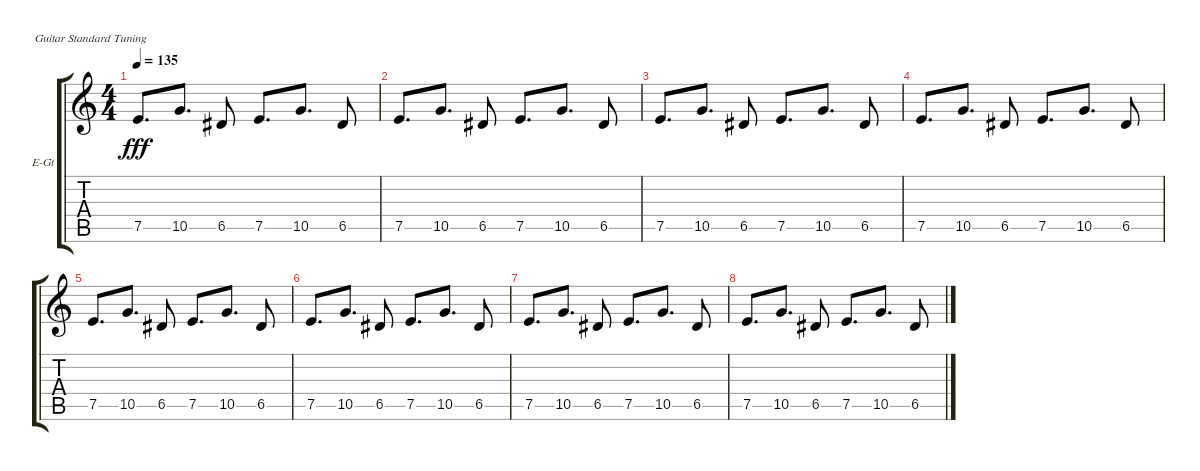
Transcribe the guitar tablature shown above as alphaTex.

\defaultSystemsLayout 4
\bracketExtendMode groupsimilarinstruments
\firstSystemTrackNameOrientation horizontal
\otherSystemsTrackNameOrientation horizontal
\track ("Cook - Clean" "E-Gt") {instrument electricguitarclean}
\staff {score tabs}
\tuning (E4 B3 G3 D3 A2 E2)
\ts (4 4)
\tempo 135
\clef g2
\ks c
7.5.8{d dy fff instrument electricguitarclean} 10.5.8{d} 6.5.8 7.5.8{d} 10.5.8{d} 6.5.8 |
7.5.8{d} 10.5.8{d} 6.5.8 7.5.8{d} 10.5.8{d} 6.5.8 |
7.5.8{d} 10.5.8{d} 6.5.8 7.5.8{d} 10.5.8{d} 6.5.8 |
7.5.8{d} 10.5.8{d} 6.5.8 7.5.8{d} 10.5.8{d} 6.5.8 |
7.5.8{d} 10.5.8{d} 6.5.8 7.5.8{d} 10.5.8{d} 6.5.8 |
7.5.8{d} 10.5.8{d} 6.5.8 7.5.8{d} 10.5.8{d} 6.5.8 |
7.5.8{d} 10.5.8{d} 6.5.8 7.5.8{d} 10.5.8{d} 6.5.8 |
7.5.8{d} 10.5.8{d} 6.5.8 7.5.8{d} 10.5.8{d} 6.5.8
